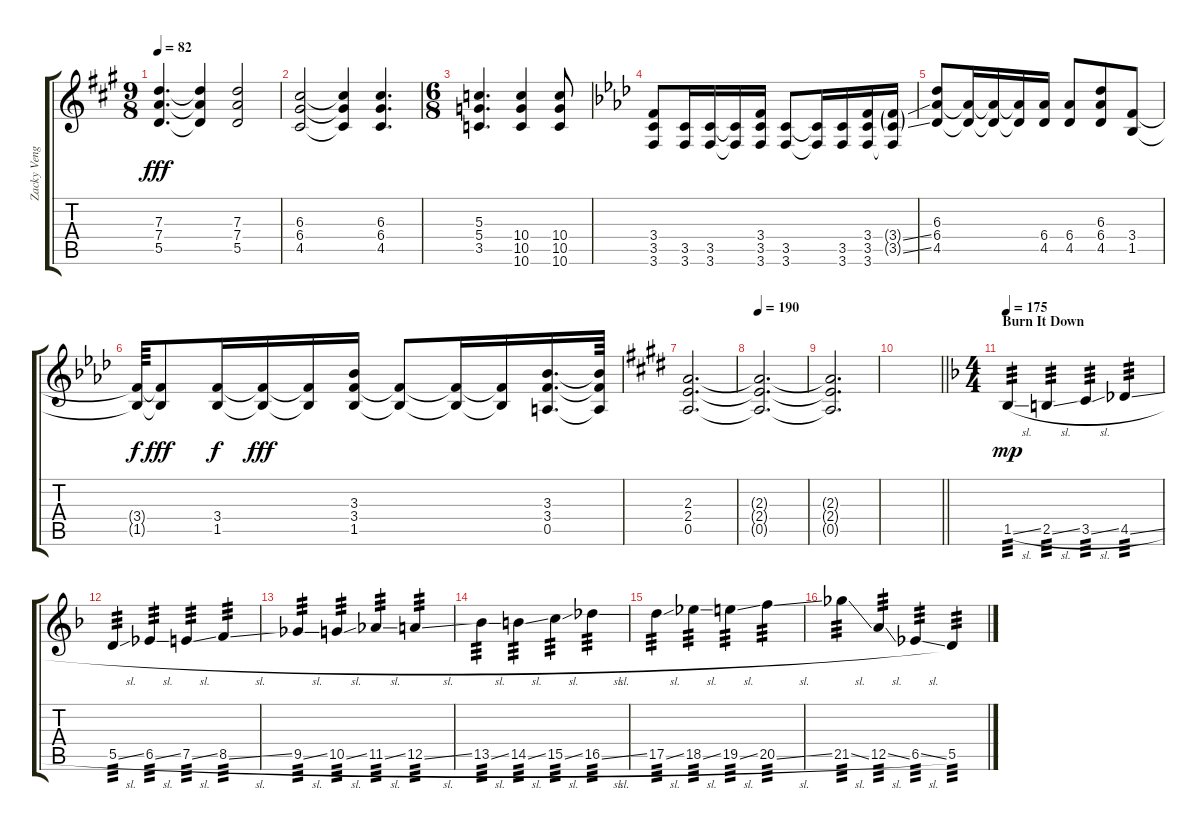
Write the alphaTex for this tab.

\track ("Zacky Vengeance" "Zacky Veng") {instrument distortionguitar}
\staff {score tabs}
\tuning (E4 B3 G3 D3 A2 D2) {hide}
\ts (9 8)
\tempo 82
\clef g2
\ks a
(7.3 7.4 5.5).4{d dy fff} (7.3{t} 7.4{t} 5.5{t}).4 (7.3 7.4 5.5).2 |
(6.3 6.4 4.5).2 (6.3{t} 6.4{t} 4.5{t}).4 (6.3 6.4 4.5).4{d} |
\ts (6 8)
(5.3 5.4 3.5).4{d} (10.4 10.5 10.6).4 (10.4 10.5 10.6).8 |
\ks ab
(3.4 3.5 3.6).8 (3.5 3.6).16 (3.5 3.6).16 (3.5{t} 3.6{t}).16 (3.4 3.5 3.6).16 (3.5 3.6).8 (3.5{t} 3.6{t}).16 (3.5 3.6).16 (3.4 3.5 3.6).16 (3.4{ss g} 3.5{ss g} 3.6{t}).16 |
(6.3 6.4 4.5).8 (6.4{t} 4.5{t}).16 (6.4{t} 4.5{t}).16 (6.4{t} 4.5{t}).16 (6.4 4.5).16 (6.4 4.5).8 (6.3 6.4 4.5).8 (3.4 1.5).8 |
(3.4{t} 1.5{t}).64{dy f} (3.4{t} 1.5{t}).8{dy fff} (3.4 1.5).16{dy f} (3.4{t} 1.5{t}).16{dy fff} (3.4{t} 1.5{t}).16 (3.3 3.4 1.5).16 (3.4{t} 1.5{t}).8 (3.4{t} 1.5{t}).16 (3.4{t} 1.5{t}).16 (3.3 3.4 0.5).16{d} (3.3{t} 3.4{t} 0.5{t}).64 |
\ks e
(2.3 2.4 0.5).2{d} |
\tempo 190
(2.3{t} 2.4{t} 0.5{t}).2{d} |
(2.3{t} 2.4{t} 0.5{t}).2{d} |
\barLineRight lightlight
|
\ts (4 4)
\section ("" "Burn It Down")
\tempo 175
\ks f
1.5{sl}.4{tp 3 dy mp instrument guitarfretnoise} 2.5{sl}.4{tp 3} 3.5{sl}.4{tp 3} 4.5{sl}.4{tp 3} |
5.5{sl}.4{tp 3} 6.5{sl}.4{tp 3} 7.5{sl}.4{tp 3} 8.5{sl}.4{tp 3} |
9.5{sl}.4{tp 3} 10.5{sl}.4{tp 3} 11.5{sl}.4{tp 3} 12.5{sl}.4{tp 3} |
13.5{sl}.4{tp 3} 14.5{sl}.4{tp 3} 15.5{sl}.4{tp 3} 16.5{sl}.4{tp 3} |
17.5{sl}.4{tp 3} 18.5{sl}.4{tp 3} 19.5{sl}.4{tp 3} 20.5{sl}.4{tp 3} |
21.5{sl}.4{tp 3} 12.5{sl}.4{tp 3} 6.5{sl}.4{tp 3} 5.5{sl}.4{tp 3}
